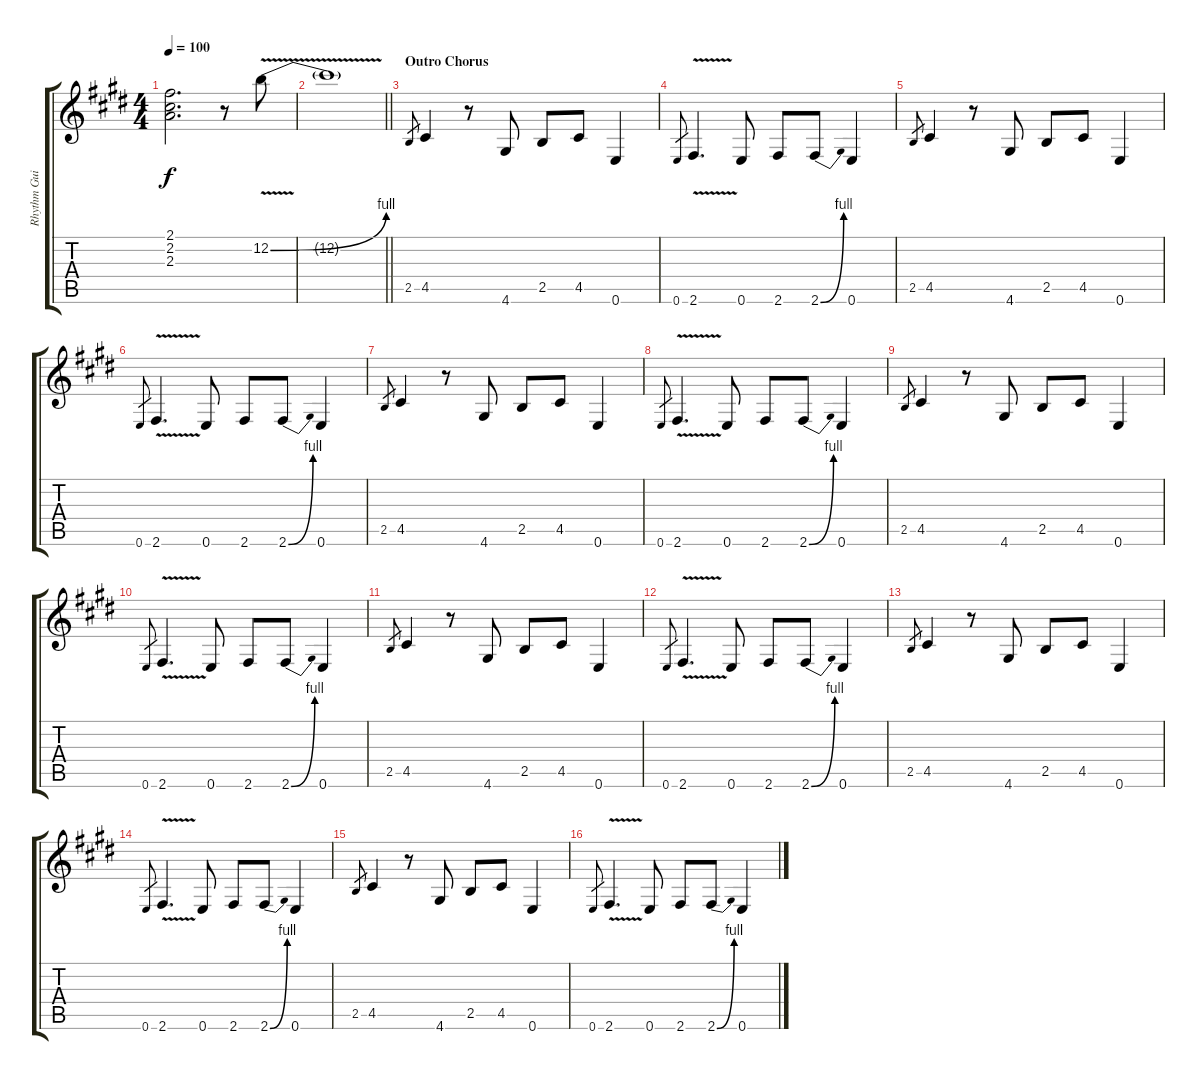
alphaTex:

\track ("Rhythm Guitar" "Rhythm Gui") {instrument overdrivenguitar}
\staff {score tabs}
\tuning (E4 B3 G3 D3 A2 E2) {hide}
\ts (4 4)
\tempo 100
\clef g2
\ks c#minor
(2.1 2.2 2.3).2{d dy f} r.8 12.2{be (bend 0 0 60 4) v}.8 |
\barLineRight lightlight
12.2{t}.1 |
\section ("" "Outro Chorus")
2.5.8{gr} 4.5.4 r.8 4.6.8 2.5.8 4.5.8 0.6.4 |
0.6.8{gr} 2.6{v}.4{d} 0.6.8 2.6.8 2.6{be (bend 0 0 60 4)}.8 0.6.4 |
2.5.8{gr} 4.5.4 r.8 4.6.8 2.5.8 4.5.8 0.6.4 |
0.6.8{gr} 2.6{v}.4{d} 0.6.8 2.6.8 2.6{be (bend 0 0 60 4)}.8 0.6.4 |
2.5.8{gr} 4.5.4 r.8 4.6.8 2.5.8 4.5.8 0.6.4 |
0.6.8{gr} 2.6{v}.4{d} 0.6.8 2.6.8 2.6{be (bend 0 0 60 4)}.8 0.6.4 |
2.5.8{gr} 4.5.4 r.8 4.6.8 2.5.8 4.5.8 0.6.4 |
0.6.8{gr} 2.6{v}.4{d} 0.6.8 2.6.8 2.6{be (bend 0 0 60 4)}.8 0.6.4 |
2.5.8{gr} 4.5.4 r.8 4.6.8 2.5.8 4.5.8 0.6.4 |
0.6.8{gr} 2.6{v}.4{d} 0.6.8 2.6.8 2.6{be (bend 0 0 60 4)}.8 0.6.4 |
2.5.8{gr} 4.5.4 r.8 4.6.8 2.5.8 4.5.8 0.6.4 |
0.6.8{gr} 2.6{v}.4{d} 0.6.8 2.6.8 2.6{be (bend 0 0 60 4)}.8 0.6.4 |
2.5.8{gr} 4.5.4 r.8 4.6.8 2.5.8 4.5.8 0.6.4 |
0.6.8{gr} 2.6{v}.4{d} 0.6.8 2.6.8 2.6{be (bend 0 0 60 4)}.8 0.6.4
